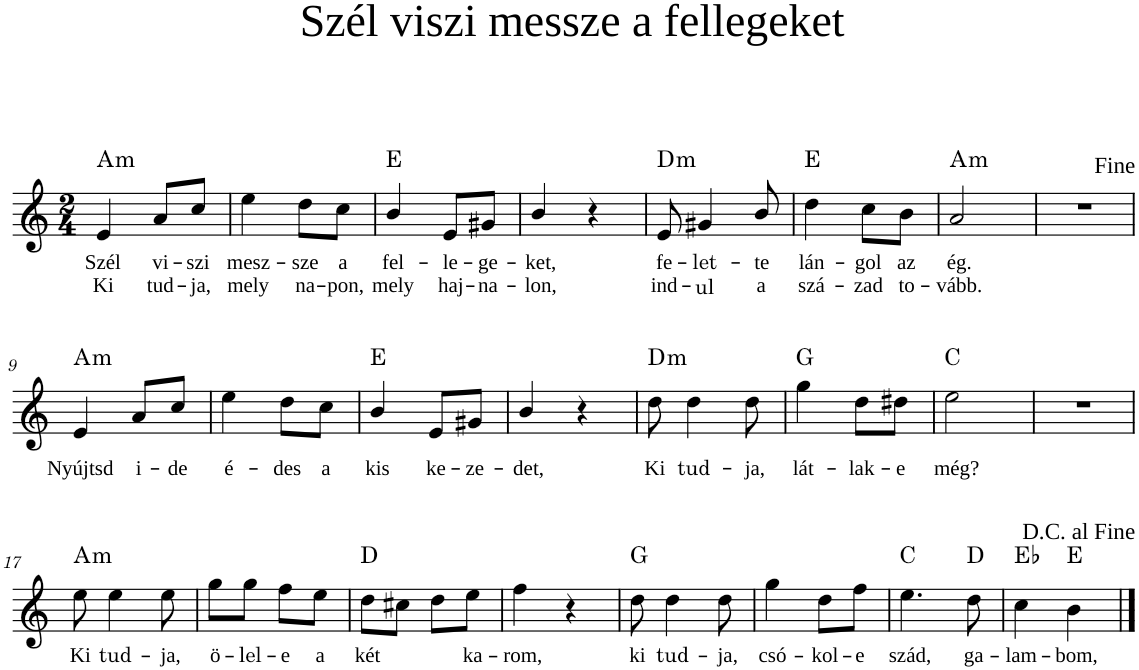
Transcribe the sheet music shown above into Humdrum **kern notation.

**kern	**text	**text	**harte
*part1	*part1	*part1	*part1
*staff1	*staff1	*staff1	*
*I"Piano	*	*	*
*I'Pno	*	*	*
*clefG2	*	*	*
*k[]	*	*	*
*M2/4	*	*	*
=1	=1	=1	=1
!	!LO:LY:b	!LO:LY:b	!LO:H:kt=m
4e/	Szél	Ki	A:min
!	!LO:LY:b	!LO:LY:b	!
8a/L	vi-	tud-	.
!	!LO:LY:b	!LO:LY:b	!
8cc/J	-szi	-ja,	.
=2	=2	=2	=2
!	!LO:LY:b	!LO:LY:b	!
4ee\	mesz-	mely	.
!	!LO:LY:b	!LO:LY:b	!
8dd\L	-sze	na-	.
!	!LO:LY:b	!LO:LY:b	!
8cc\J	a	-pon,	.
=3	=3	=3	=3
!	!LO:LY:b	!LO:LY:b	!LO:H:kt=N.C.
4b/	fel-	mely	N
!	!LO:LY:b	!LO:LY:b	!
8e/L	-le-	haj-	.
!	!LO:LY:b	!LO:LY:b	!
8g#X/J	-ge-	-na-	.
=4	=4	=4	=4
!	!LO:LY:b	!LO:LY:b	!
4b/	-ket,	-lon,	.
4r	.	.	.
=5	=5	=5	=5
!	!LO:LY:b	!LO:LY:b	!LO:H:kt=m
8e/	fe-	ind-	D:min
!	!LO:LY:b	!LO:LY:b	!
4g#X/	-let-	-ul	.
!	!LO:LY:b	!LO:LY:b	!
8b/	-te	a	.
=6	=6	=6	=6
!	!LO:LY:b	!LO:LY:b	!LO:H:kt=N.C.
4dd\	lán-	szá-	N
!	!LO:LY:b	!LO:LY:b	!
8cc\L	-gol	-zad	.
!	!LO:LY:b	!LO:LY:b	!
8b\J	az	to-	.
=7	=7	=7	=7
!	!LO:LY:b	!LO:LY:b	!LO:H:kt=m
2a/	ég.	-vább.	A:min
=8	=8	=8	=8
2r	.	.	.
!LO:TX:a:t=<font face="Times New Roman"/>Fine	!	!	!
!!LO:LB:g=z
=9	=9	=9	=9
!	!LO:LY:b	!	!LO:H:kt=m
4e/	Nyújtsd	.	A:min
!	!LO:LY:b	!	!
8a/L	i-	.	.
!	!LO:LY:b	!	!
8cc/J	-de	.	.
=10	=10	=10	=10
!	!LO:LY:b	!	!
4ee\	é-	.	.
!	!LO:LY:b	!	!
8dd\L	-des	.	.
!	!LO:LY:b	!	!
8cc\J	a	.	.
=11	=11	=11	=11
!	!LO:LY:b	!	!LO:H:kt=N.C.
4b/	kis	.	N
!	!LO:LY:b	!	!
8e/L	ke-	.	.
!	!LO:LY:b	!	!
8g#X/J	-ze-	.	.
=12	=12	=12	=12
!	!LO:LY:b	!	!
4b/	-det,	.	.
4r	.	.	.
=13	=13	=13	=13
!	!LO:LY:b	!	!LO:H:kt=m
8dd\	Ki	.	D:min
!	!LO:LY:b	!	!
4dd\	tud-	.	.
!	!LO:LY:b	!	!
8dd\	-ja,	.	.
=14	=14	=14	=14
!	!LO:LY:b	!	!LO:H:kt=N.C.
4gg\	lát-	.	N
!	!LO:LY:b	!	!
8dd\L	-lak-	.	.
!	!LO:LY:b	!	!
8dd#X\J	-e	.	.
=15	=15	=15	=15
!	!LO:LY:b	!	!LO:H:kt=N.C.
2ee\	még?	.	N
=16	=16	=16	=16
2r	.	.	.
!!LO:LB:g=z
=17	=17	=17	=17
!	!LO:LY:b	!	!LO:H:kt=m
8ee\	Ki	.	A:min
!	!LO:LY:b	!	!
4ee\	tud-	.	.
!	!LO:LY:b	!	!
8ee\	-ja,	.	.
=18	=18	=18	=18
!	!LO:LY:b	!	!
8gg\L	ö-	.	.
!	!LO:LY:b	!	!
8gg\J	-lel-	.	.
!	!LO:LY:b	!	!
8ff\L	-e	.	.
!	!LO:LY:b	!	!
8ee\J	a	.	.
=19	=19	=19	=19
!	!LO:LY:b	!	!LO:H:kt=N.C.
8dd\L	két	.	N
8cc#X\J	.	.	.
8dd\L	.	.	.
!	!LO:LY:b	!	!
8ee\J	ka-	.	.
=20	=20	=20	=20
!	!LO:LY:b	!	!
4ff\	-rom,	.	.
4r	.	.	.
=21	=21	=21	=21
!	!LO:LY:b	!	!LO:H:kt=N.C.
8dd\	ki	.	N
!	!LO:LY:b	!	!
4dd\	tud-	.	.
!	!LO:LY:b	!	!
8dd\	-ja,	.	.
=22	=22	=22	=22
!	!LO:LY:b	!	!
4gg\	csó-	.	.
!	!LO:LY:b	!	!
8dd\L	-kol-	.	.
!	!LO:LY:b	!	!
8ff\J	-e	.	.
=23	=23	=23	=23
!	!LO:LY:b	!	!LO:H:kt=N.C.
4.ee\	szád,	.	N
!	!LO:LY:b	!	!LO:H:kt=N.C.
8dd\	ga-	.	N
=24	=24	=24	=24
!	!LO:LY:b	!	!LO:H:kt=N.C.
4cc\	-lam-	.	N
!	!LO:LY:b	!	!LO:H:kt=N.C.
4b\	-bom,	.	N
!LO:TX:a:t=<font face="Times New Roman"/>D.C. al Fine	!	!	!
==	==	==	==
*-	*-	*-	*-
